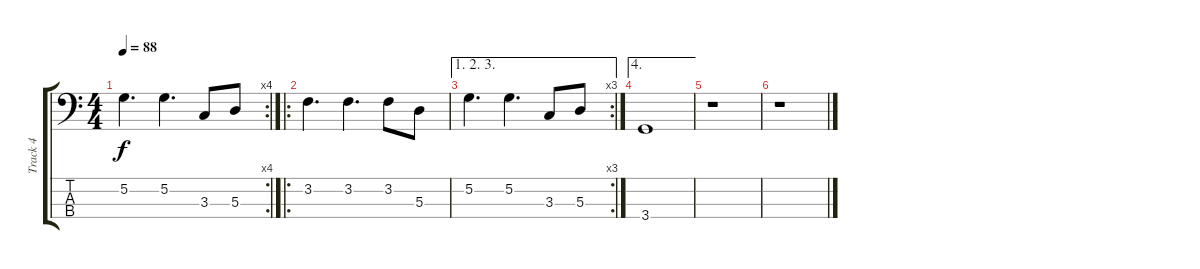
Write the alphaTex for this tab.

\track ("Track 4" "Track 4") {instrument electricbassfinger}
\staff {score tabs}
\tuning (G2 D2 A1 E1) {hide}
\rc 4
\ts (4 4)
\tempo 88
\clef f4
\ks c
5.2.4{d dy f} 5.2.4{d} 3.3.8 5.3.8 |
\ro
3.2.4{d} 3.2.4{d} 3.2.8 5.3.8 |
\ae (1 2 3)
\rc 3
5.2.4{d} 5.2.4{d} 3.3.8 5.3.8 |
\ae 4
3.4.1 |
r.1 |
r.1
